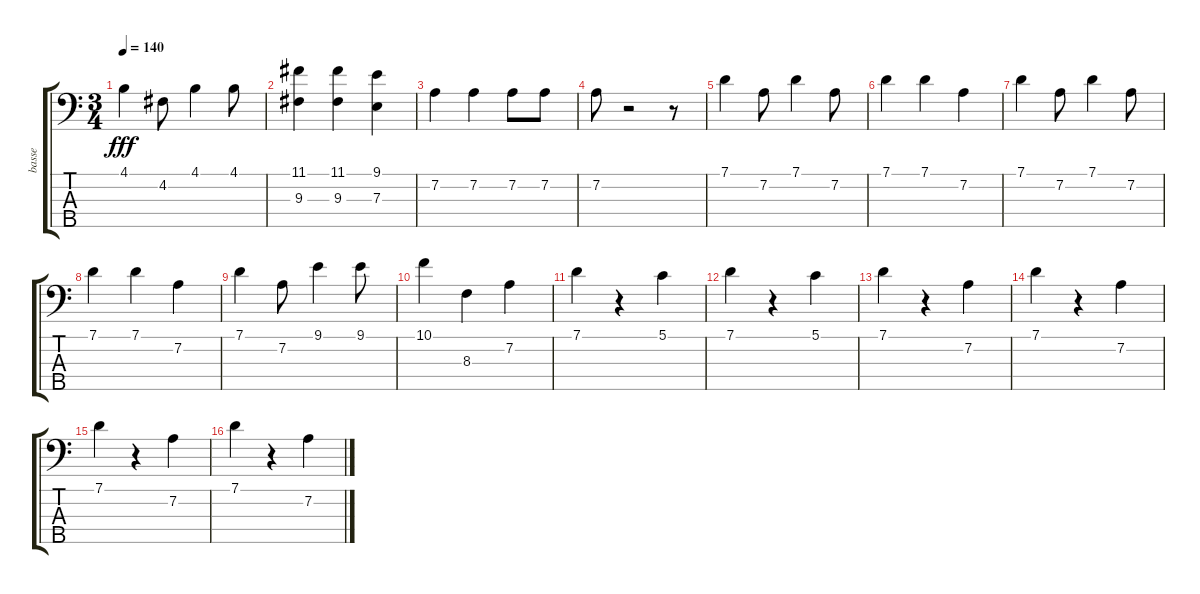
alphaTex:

\track ("basse" "basse") {instrument acousticbass}
\staff {score tabs}
\tuning (G2 D2 A1 E1 B0) {hide}
\ts (3 4)
\tempo 140
\clef f4
\ks c
4.1.4{dy fff} 4.2.8 4.1.4 4.1.8 |
(11.1 9.3).4 (11.1 9.3).4 (9.1 7.3).4 |
7.2.4 7.2.4 7.2.8 7.2.8 |
7.2.8 r.2 r.8 |
7.1.4 7.2.8 7.1.4 7.2.8 |
7.1.4 7.1.4 7.2.4 |
7.1.4 7.2.8 7.1.4 7.2.8 |
7.1.4 7.1.4 7.2.4 |
7.1.4 7.2.8 9.1.4 9.1.8 |
10.1.4 8.3.4 7.2.4 |
7.1.4 r.4 5.1.4 |
7.1.4 r.4 5.1.4 |
7.1.4 r.4 7.2.4 |
7.1.4 r.4 7.2.4 |
7.1.4 r.4 7.2.4 |
7.1.4 r.4 7.2.4
